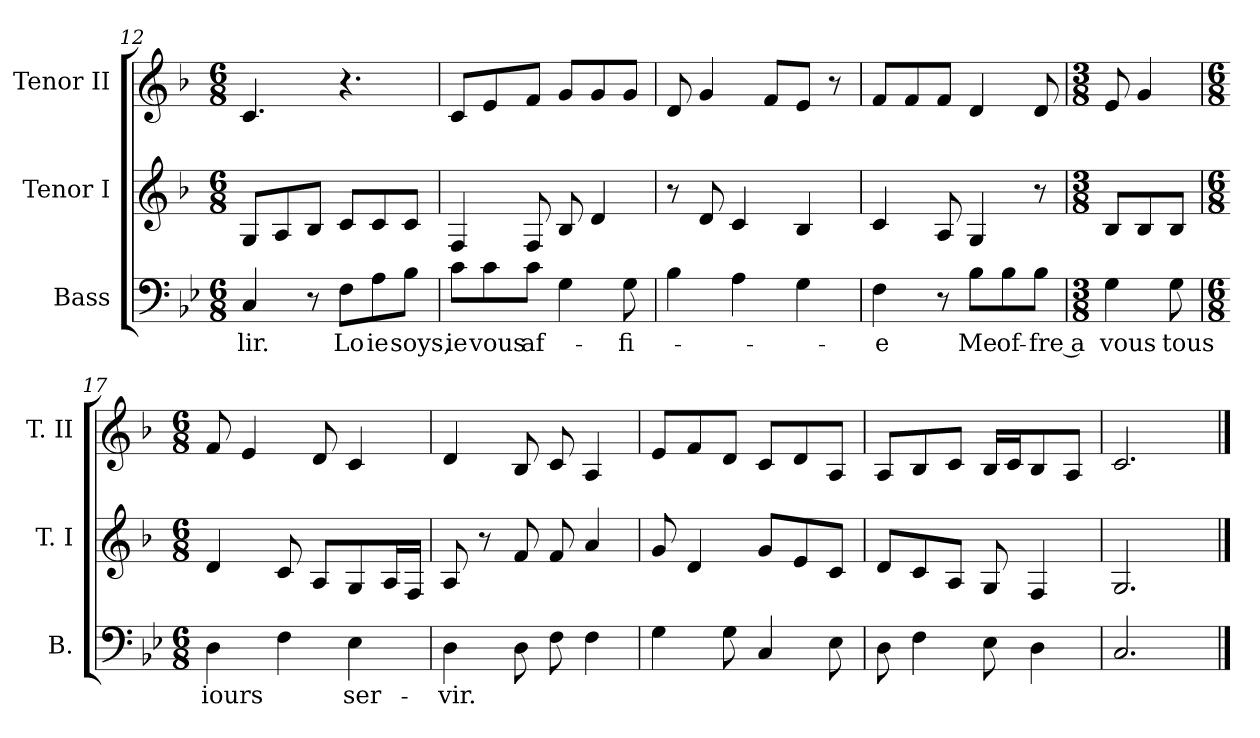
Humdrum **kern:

**kern	**text	**kern	**kern
*part3	*part3	*part2	*part1
*staff3	*staff3	*staff2	*staff1
*I"Bass	*	*I"Tenor I	*I"Tenor II
*I'B.	*	*I'T. I	*I'T. II
!!LO:LB:g=z
*clefF4	*	*clefG2	*clefG2
*k[b-e-]	*	*k[b-]	*k[b-]
*B-:	*	*F:	*F:
*M6/8	*	*M6/8	*M6/8
=12	=12	=12	=12
!	!LO:LY:b	!	!
4C/	lir.	8G/L	4.c/
.	.	8A/	.
8r	.	8B-/J	.
!	!LO:LY:b	!	!
8F\L	Lo	8c/L	4.r
!	!LO:LY:b	!	!
8A\	ie	8c/	.
!	!LO:LY:b	!	!
8B-\J	-soys,	8c/J	.
=13	=13	=13	=13
!	!LO:LY:b	!	!
8c\L	ie	4F/	8c/L
!	!LO:LY:b	!	!
8c\	vous	.	8e/
!	!LO:LY:b	!	!
8c\J	af-	8F/	8f/J
4G\	.	8B-/	8g/L
.	.	4d/	8g/
!	!LO:LY:b	!	!
8G\	-fi-	.	8g/J
=14	=14	=14	=14
4B-\	.	8r	8d/
.	.	8d/	4g/
4A\	.	4c/	.
.	.	.	8f/L
4G\	.	4B-/	8e/J
.	.	.	8r
=15	=15	=15	=15
!	!LO:LY:b	!	!
4F\	-e	4c/	8f/L
.	.	.	8f/
8r	.	8A/	8f/J
!	!LO:LY:b	!	!
8B-\L	Me	4G/	4d/
!	!LO:LY:b	!	!
8B-\	of-	.	.
!	!LO:LY:b	!	!
8B-\J	fre a	8r	8d/
=16	=16	=16	=16
*M3/8	*	*M3/8	*M3/8
!	!LO:LY:b	!	!
4G\	vous	8B-/L	8e/
.	.	8B-/	4g/
!	!LO:LY:b	!	!
8G\	tous	8B-/J	.
!!LO:LB:g=z
=17	=17	=17	=17
*M6/8	*	*M6/8	*M6/8
!	!LO:LY:b	!	!
4D\	iours	4d/	8f/
.	.	.	4e/
4F\	.	8c/	.
.	.	8A/L	8d/
!	!LO:LY:b	!	!
4E-\	ser-	8G/	4c/
.	.	16A/L	.
.	.	16F/JJ	.
=18	=18	=18	=18
!	!LO:LY:b	!	!
4D\	-vir.	8A/	4d/
.	.	8r	.
8D\	.	8f/	8B-/
8F\	.	8f/	8c/
4F\	.	4a/	4A/
=19	=19	=19	=19
4G\	.	8g/	8e/L
.	.	4d/	8f/
8G\	.	.	8d/J
4C/	.	8g/L	8c/L
.	.	8e/	8d/
8E-\	.	8c/J	8A/J
=20	=20	=20	=20
8D\	.	8d/L	8A/L
4F\	.	8c/	8B-/
.	.	8A/J	8c/J
8E-\	.	8G/	16B-/LL
.	.	.	16c/J
4D\	.	4F/	8B-/
.	.	.	8A/J
=21	=21	=21	=21
2.C/	.	2.G/	2.c/
==	==	==	==
*-	*-	*-	*-
